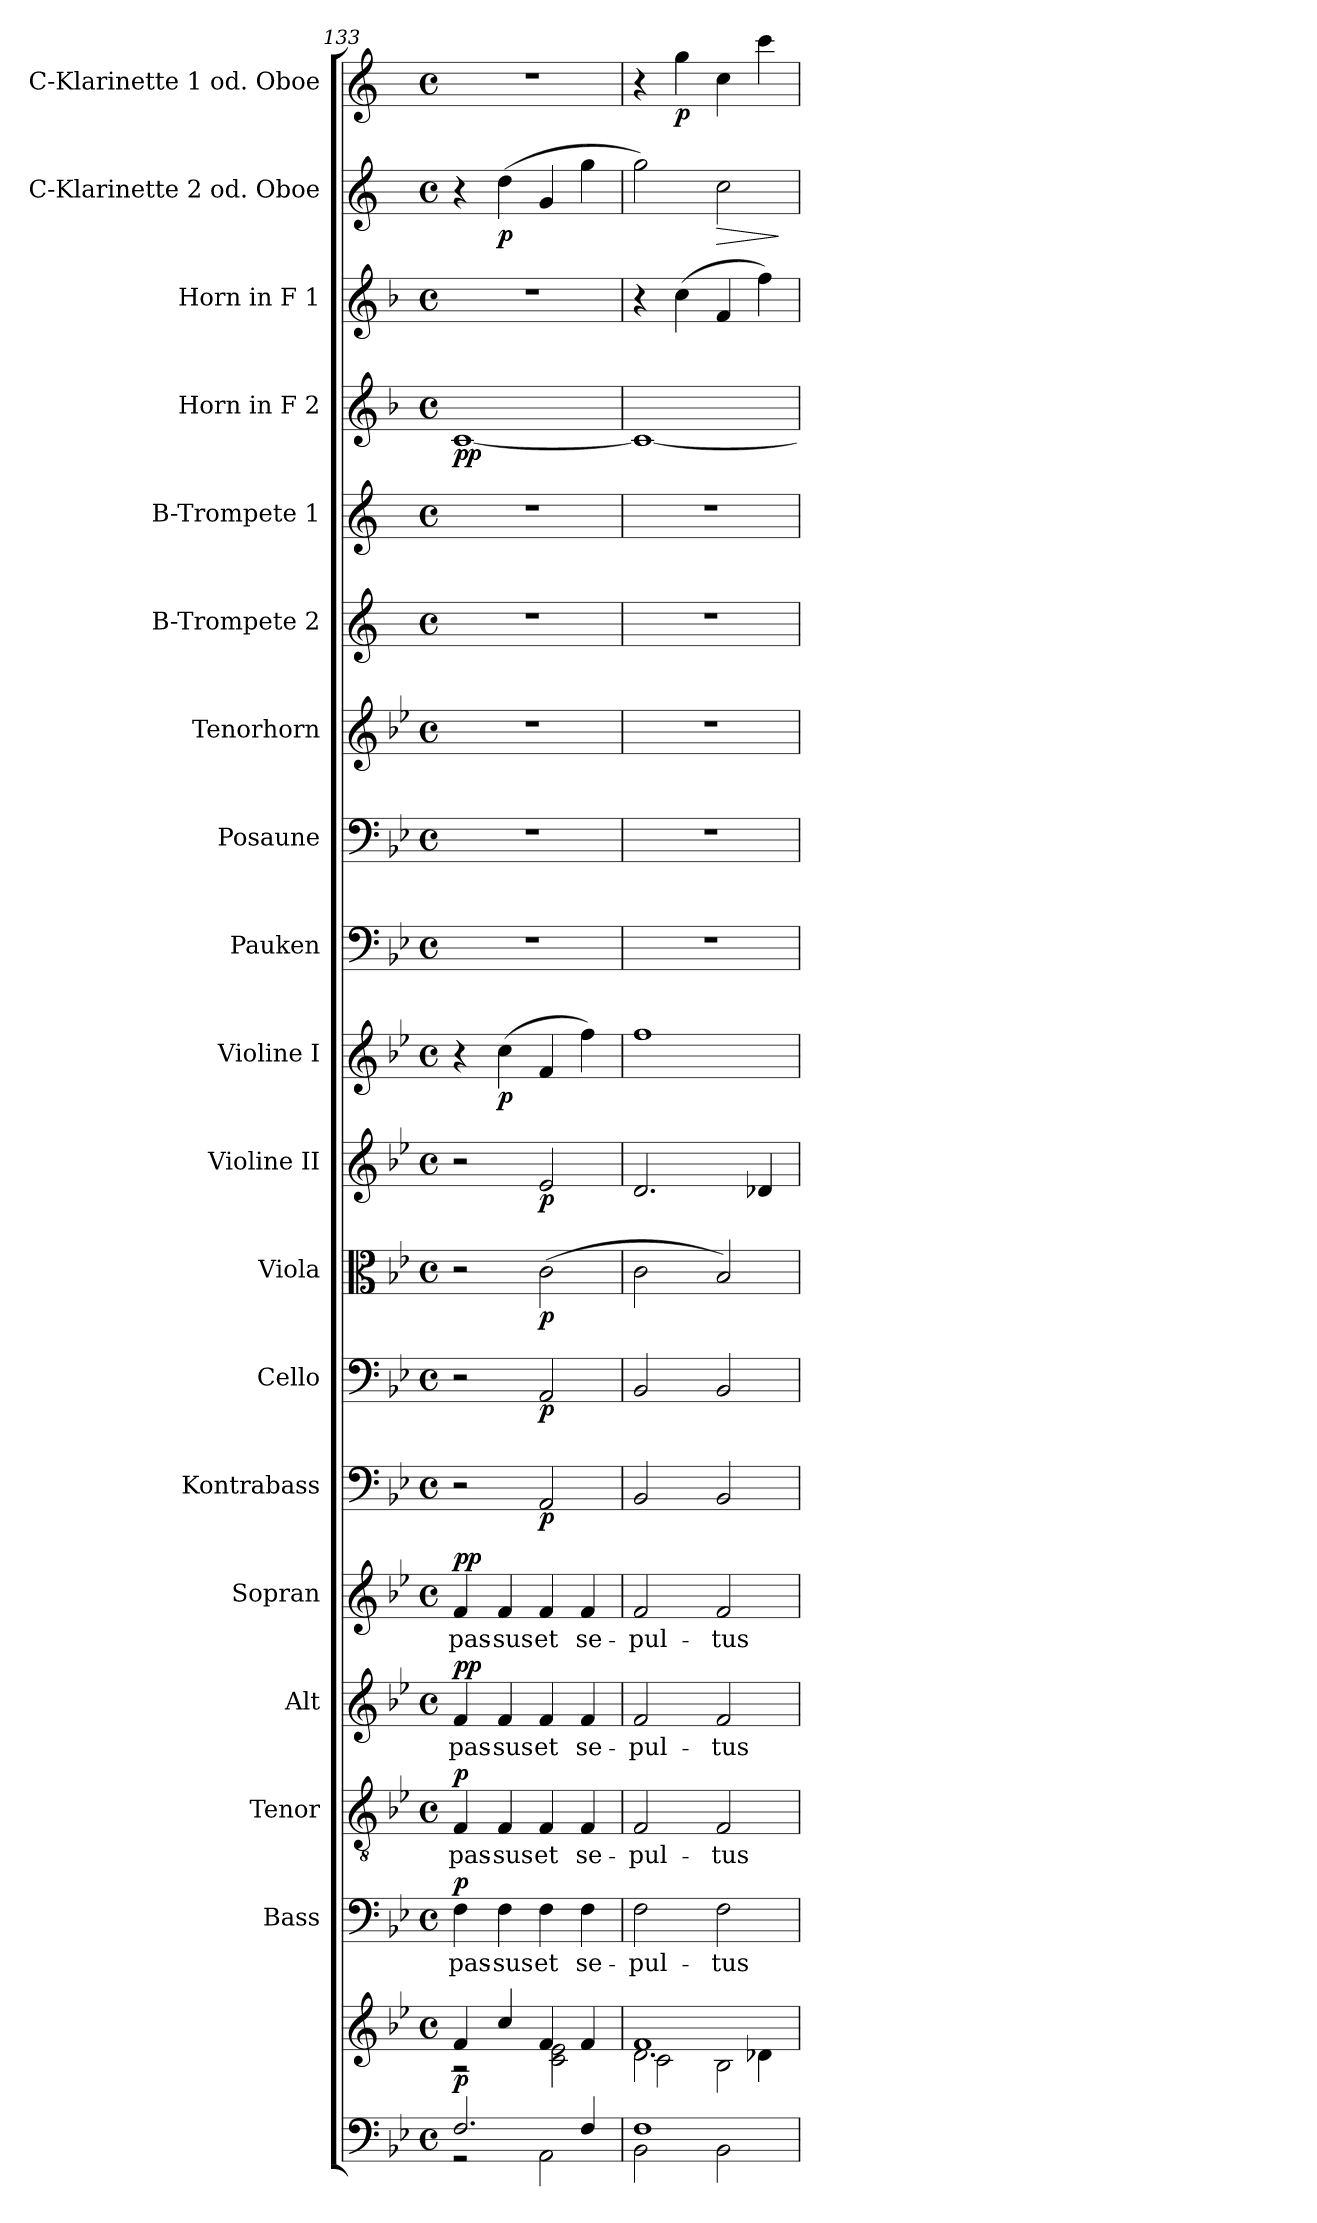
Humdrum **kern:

**kern	**kern	**dynam	**kern	**text	**dynam	**kern	**text	**dynam	**kern	**text	**dynam	**kern	**text	**dynam	**kern	**dynam	**kern	**dynam	**kern	**dynam	**kern	**dynam	**kern	**dynam	**kern	**kern	**kern	**kern	**kern	**kern	**dynam	**kern	**kern	**dynam	**kern	**dynam
*part19	*part19	*part19	*part18	*part18	*part18	*part17	*part17	*part17	*part16	*part16	*part16	*part15	*part15	*part15	*part14	*part14	*part13	*part13	*part12	*part12	*part11	*part11	*part10	*part10	*part9	*part8	*part7	*part6	*part5	*part4	*part4	*part3	*part2	*part2	*part1	*part1
*staff20	*staff19	*staff19/20	*staff18	*staff18	*staff18	*staff17	*staff17	*staff17	*staff16	*staff16	*staff16	*staff15	*staff15	*staff15	*staff14	*staff14	*staff13	*staff13	*staff12	*staff12	*staff11	*staff11	*staff10	*staff10	*staff9	*staff8	*staff7	*staff6	*staff5	*staff4	*staff4	*staff3	*staff2	*staff2	*staff1	*staff1
*	*	*	*I"Bass	*	*	*I"Tenor	*	*	*I"Alt	*	*	*I"Sopran	*	*	*I"Kontrabass	*	*I"Cello	*	*I"Viola	*	*I"Violine II	*	*I"Violine I	*	*I"Pauken	*I"Posaune	*I"Tenorhorn	*I"B-Trompete 2	*I"B-Trompete 1	*I"Horn in F 2	*	*I"Horn in F 1	*I"C-Klarinette 2 od. Oboe	*	*I"C-Klarinette 1 od. Oboe	*
*	*	*	*I'B.	*	*	*I'T.	*	*	*I'A.	*	*	*I'S.	*	*	*I'Kb.	*	*	*	*I'Vla.	*	*I'Vl. II	*	*I'Vl. I	*	*I'Pk.	*I'Pos.	*I'T. Hrn.	*I'B Trp. 2	*I'B Trp. 1	*	*	*	*I'C Kl. 2	*	*I'C Kl. 1	*
*clefF4	*clefG2	*	*clefF4	*	*	*clefGv2	*	*	*clefG2	*	*	*clefG2	*	*	*clefF4	*	*clefF4	*	*clefC3	*	*clefG2	*	*clefG2	*	*clefF4	*clefF4	*clefG2	*clefG2	*clefG2	*clefG2	*	*clefG2	*clefG2	*	*clefG2	*
*	*	*	*	*	*	*	*	*	*	*	*	*	*	*	*ITrd7c12	*	*	*	*	*	*	*	*	*	*	*	*ITrd8c14	*ITrd1c2	*ITrd1c2	*ITrd4c7	*	*ITrd4c7	*ITrd1c2	*	*ITrd1c2	*
*k[b-e-]	*k[b-e-]	*	*k[b-e-]	*	*	*k[b-e-]	*	*	*k[b-e-]	*	*	*k[b-e-]	*	*	*k[b-e-]	*	*k[b-e-]	*	*k[b-e-]	*	*k[b-e-]	*	*k[b-e-]	*	*k[b-e-]	*k[b-e-]	*k[b-e-]	*k[b-e-]	*k[b-e-]	*k[b-e-]	*	*k[b-e-]	*k[b-e-]	*	*k[b-e-]	*
*B-:	*B-:	*	*B-:	*	*	*B-:	*	*	*B-:	*	*	*B-:	*	*	*B-:	*	*B-:	*	*B-:	*	*B-:	*	*B-:	*	*B-:	*B-:	*B-:	*B-:	*B-:	*B-:	*	*B-:	*B-:	*	*B-:	*
*M4/4	*M4/4	*	*M4/4	*	*	*M4/4	*	*	*M4/4	*	*	*M4/4	*	*	*M4/4	*	*M4/4	*	*M4/4	*	*M4/4	*	*M4/4	*	*M4/4	*M4/4	*M4/4	*M4/4	*M4/4	*M4/4	*	*M4/4	*M4/4	*	*M4/4	*
*met(c)	*met(c)	*	*met(c)	*	*	*met(c)	*	*	*met(c)	*	*	*met(c)	*	*	*met(c)	*	*met(c)	*	*met(c)	*	*met(c)	*	*met(c)	*	*met(c)	*met(c)	*met(c)	*met(c)	*met(c)	*met(c)	*	*met(c)	*met(c)	*	*met(c)	*
=133	=133	=133	=133	=133	=133	=133	=133	=133	=133	=133	=133	=133	=133	=133	=133	=133	=133	=133	=133	=133	=133	=133	=133	=133	=133	=133	=133	=133	=133	=133	=133	=133	=133	=133	=133	=133
*^	*^	*	*	*	*	*	*	*	*	*	*	*	*	*	*	*	*	*	*	*	*	*	*	*	*	*	*	*	*	*	*	*	*	*	*	*
!	!	!	!	!LO:DY:b	!	!LO:LY:b	!LO:DY:a	!	!LO:LY:b	!LO:DY:a	!	!LO:LY:b	!LO:DY:a	!	!LO:LY:b	!LO:DY:a	!	!	!	!	!	!	!	!	!	!	!	!	!	!	!	!	!LO:DY:b	!	!	!	!	!
2.F/	2rGG	4f/	2rB	p	4F\	pas-	p	4F/	pas-	p	4f/	pas-	pp	4f/	pas-	pp	2r	.	2r	.	2r	.	2r	.	4r	.	1r	1r	1r	1r	1r	[1F	pp	1r	4r	.	1r	.
!	!	!	!	!	!	!LO:LY:b	!	!	!LO:LY:b	!	!	!LO:LY:b	!	!	!LO:LY:b	!	!	!	!	!	!	!	!	!	!	!LO:DY:b	!	!	!	!	!	!	!	!	!	!LO:DY:b	!	!
.	.	4cc/	.	.	4F\	-sus	.	4F/	-sus	.	4f/	-sus	.	4f/	-sus	.	.	.	.	.	.	.	.	.	(>4cc\	p	.	.	.	.	.	.	.	.	(>4cc\	p	.	.
!	!	!	!	!	!	!LO:LY:b	!	!	!LO:LY:b	!	!	!LO:LY:b	!	!	!LO:LY:b	!	!	!LO:DY:b	!	!LO:DY:b	!	!LO:DY:b	!	!LO:DY:b	!	!	!	!	!	!	!	!	!	!	!	!	!	!
.	2AA\	4f/	2c\ 2e-\	.	4F\	et	.	4F/	et	.	4f/	et	.	4f/	et	.	2AAA/	p	2AA/	p	(>2c\	p	2e-/	p	4f/	.	.	.	.	.	.	.	.	.	4f/	.	.	.
!	!	!	!	!	!	!LO:LY:b	!	!	!LO:LY:b	!	!	!LO:LY:b	!	!	!LO:LY:b	!	!	!	!	!	!	!	!	!	!	!	!	!	!	!	!	!	!	!	!	!	!	!
4F/	.	4f/	.	.	4F\	se-	.	4F/	se-	.	4f/	se-	.	4f/	se-	.	.	.	.	.	.	.	.	.	4ff\)	.	.	.	.	.	.	.	.	.	4ff\	.	.	.
=134	=134	=134	=134	=134	=134	=134	=134	=134	=134	=134	=134	=134	=134	=134	=134	=134	=134	=134	=134	=134	=134	=134	=134	=134	=134	=134	=134	=134	=134	=134	=134	=134	=134	=134	=134	=134	=134	=134
*	*	*	*^	*	*	*	*	*	*	*	*	*	*	*	*	*	*	*	*	*	*	*	*	*	*	*	*	*	*	*	*	*	*	*	*	*	*	*
!	!	!	!	!	!	!	!LO:LY:b	!	!	!LO:LY:b	!	!	!LO:LY:b	!	!	!LO:LY:b	!	!	!	!	!	!	!	!	!	!	!	!	!	!	!	!	!	!	!	!	!	!	!
1F	2BB-\	1f	2.d\	2c\	.	2F\	-pul-	.	2F/	-pul-	.	2f/	-pul-	.	2f/	-pul-	.	2BBB-/	.	2BB-/	.	2c\	.	2.d/	.	1ff	.	1r	1r	1r	1r	1r	1F_	.	4r	2ff\)	.	4r	.
!	!	!	!	!	!	!	!	!	!	!	!	!	!	!	!	!	!	!	!	!	!	!	!	!	!	!	!	!	!	!	!	!	!	!	!	!	!	!	!LO:DY:b
.	.	.	.	.	.	.	.	.	.	.	.	.	.	.	.	.	.	.	.	.	.	.	.	.	.	.	.	.	.	.	.	.	.	.	(>4f\	.	.	4ff\	p
!	!	!	!	!	!	!	!LO:LY:b	!	!	!LO:LY:b	!	!	!LO:LY:b	!	!	!LO:LY:b	!	!	!	!	!	!	!	!	!	!	!	!	!	!	!	!	!	!	!	!	!LO:HP:b	!	!
.	2BB-\	.	.	2B-\	.	2F\	-tus	.	2F/	-tus	.	2f/	-tus	.	2f/	-tus	.	2BBB-/	.	2BB-/	.	2B-/)	.	.	.	.	.	.	.	.	.	.	.	.	4B-/	2b-\	>	4b-\	.
.	.	.	4d-X\	.	.	.	.	.	.	.	.	.	.	.	.	.	.	.	.	.	.	.	.	4d-X/	.	.	.	.	.	.	.	.	.	.	4b-\)	.	.	4bb-\	.
*v	*v	*	*	*	*	*	*	*	*	*	*	*	*	*	*	*	*	*	*	*	*	*	*	*	*	*	*	*	*	*	*	*	*	*	*	*	*	*	*
*	*v	*v	*v	*	*	*	*	*	*	*	*	*	*	*	*	*	*	*	*	*	*	*	*	*	*	*	*	*	*	*	*	*	*	*	*	*	*	*
.	.	.	.	.	.	.	.	.	.	.	.	.	.	.	.	.	.	.	.	.	.	.	.	.	.	.	.	.	.	.	.	.	.	]	.	.
=	=	=	=	=	=	=	=	=	=	=	=	=	=	=	=	=	=	=	=	=	=	=	=	=	=	=	=	=	=	=	=	=	=	=	=	=
*-	*-	*-	*-	*-	*-	*-	*-	*-	*-	*-	*-	*-	*-	*-	*-	*-	*-	*-	*-	*-	*-	*-	*-	*-	*-	*-	*-	*-	*-	*-	*-	*-	*-	*-	*-	*-
